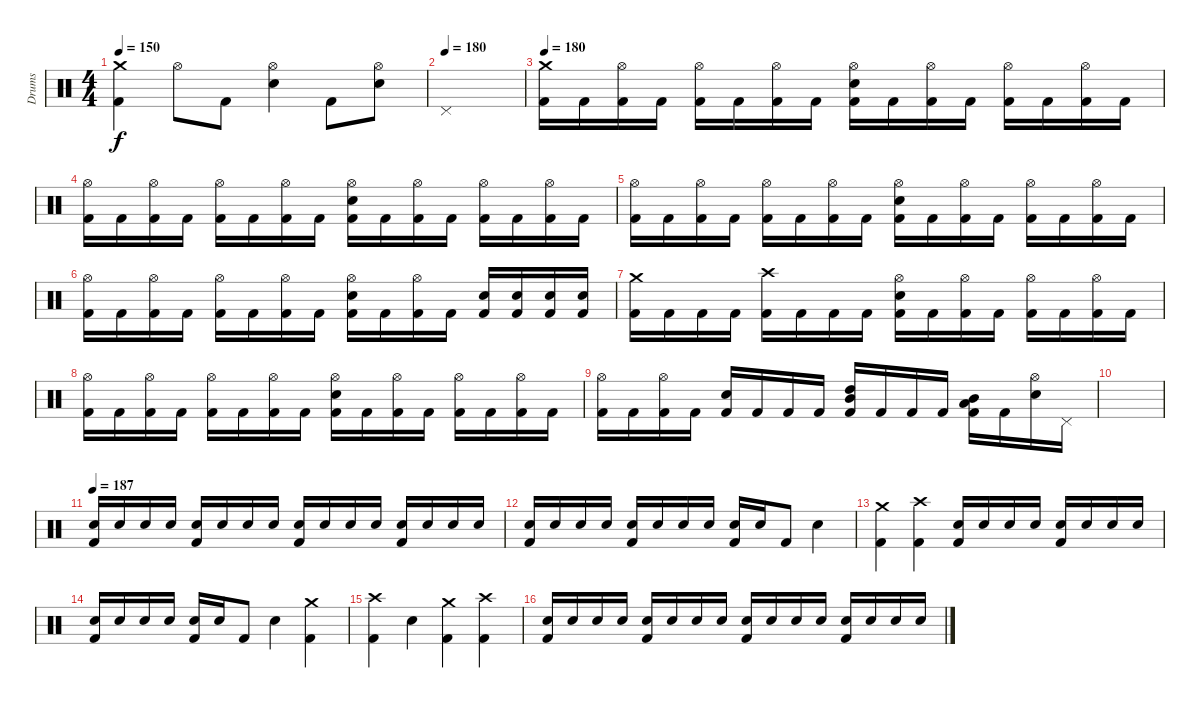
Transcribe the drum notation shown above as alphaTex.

\track ("Drums" "Drums") {instrument percussion}
\staff {score}
\articulation defaults
\ts (4 4)
\tempo 150
\clef neutral
\ks c
("Crash medium (hit)" "Kick (hit) 2").4{dy f} "Hi-Hat (open)".8 "Kick (hit) 2".8 ("Hi-Hat (open)" "Electric Snare (hit)").4 "Kick (hit) 2".8 ("Hi-Hat (open)" "Electric Snare (hit)").8 |
\tempo (180)
"Pedal Hi-Hat (hit)".1 |
\tempo 180
("Crash medium (hit)" "Kick (hit) 2").16 "Kick (hit) 2".16 ("Hi-Hat (open)" "Kick (hit) 2").16 "Kick (hit) 2".16 ("Hi-Hat (open)" "Kick (hit) 2").16 "Kick (hit) 2".16 ("Hi-Hat (open)" "Kick (hit) 2").16 "Kick (hit) 2".16 ("Hi-Hat (open)" "Electric Snare (hit)" "Kick (hit) 2").16 "Kick (hit) 2".16 ("Hi-Hat (open)" "Kick (hit) 2").16 "Kick (hit) 2".16 ("Hi-Hat (open)" "Kick (hit) 2").16 "Kick (hit) 2".16 ("Hi-Hat (open)" "Kick (hit) 2").16 "Kick (hit) 2".16 |
("Hi-Hat (open)" "Kick (hit) 2").16 "Kick (hit) 2".16 ("Hi-Hat (open)" "Kick (hit) 2").16 "Kick (hit) 2".16 ("Hi-Hat (open)" "Kick (hit) 2").16 "Kick (hit) 2".16 ("Hi-Hat (open)" "Kick (hit) 2").16 "Kick (hit) 2".16 ("Hi-Hat (open)" "Electric Snare (hit)" "Kick (hit) 2").16 "Kick (hit) 2".16 ("Hi-Hat (open)" "Kick (hit) 2").16 "Kick (hit) 2".16 ("Hi-Hat (open)" "Kick (hit) 2").16 "Kick (hit) 2".16 ("Hi-Hat (open)" "Kick (hit) 2").16 "Kick (hit) 2".16 |
("Hi-Hat (open)" "Kick (hit) 2").16 "Kick (hit) 2".16 ("Hi-Hat (open)" "Kick (hit) 2").16 "Kick (hit) 2".16 ("Hi-Hat (open)" "Kick (hit) 2").16 "Kick (hit) 2".16 ("Hi-Hat (open)" "Kick (hit) 2").16 "Kick (hit) 2".16 ("Hi-Hat (open)" "Electric Snare (hit)" "Kick (hit) 2").16 "Kick (hit) 2".16 ("Hi-Hat (open)" "Kick (hit) 2").16 "Kick (hit) 2".16 ("Hi-Hat (open)" "Kick (hit) 2").16 "Kick (hit) 2".16 ("Hi-Hat (open)" "Kick (hit) 2").16 "Kick (hit) 2".16 |
("Hi-Hat (open)" "Kick (hit) 2").16 "Kick (hit) 2".16 ("Hi-Hat (open)" "Kick (hit) 2").16 "Kick (hit) 2".16 ("Hi-Hat (open)" "Kick (hit) 2").16 "Kick (hit) 2".16 ("Hi-Hat (open)" "Kick (hit) 2").16 "Kick (hit) 2".16 ("Hi-Hat (open)" "Electric Snare (hit)" "Kick (hit) 2").16 "Kick (hit) 2".16 ("Hi-Hat (open)" "Kick (hit) 2").16 "Kick (hit) 2".16 ("Electric Snare (hit)" "Kick (hit) 2").16 ("Electric Snare (hit)" "Kick (hit) 2").16 ("Electric Snare (hit)" "Kick (hit) 2").16 ("Electric Snare (hit)" "Kick (hit) 2").16 |
("Crash medium (hit)" "Kick (hit) 2").16 "Kick (hit) 2".16 "Kick (hit) 2".16 "Kick (hit) 2".16 ("Crash high (hit)" "Kick (hit) 2").16 "Kick (hit) 2".16 "Kick (hit) 2".16 "Kick (hit) 2".16 ("Hi-Hat (open)" "Electric Snare (hit)" "Kick (hit) 2").16 "Kick (hit) 2".16 ("Hi-Hat (open)" "Kick (hit) 2").16 "Kick (hit) 2".16 ("Hi-Hat (open)" "Kick (hit) 2").16 "Kick (hit) 2".16 ("Hi-Hat (open)" "Kick (hit) 2").16 "Kick (hit) 2".16 |
("Hi-Hat (open)" "Kick (hit) 2").16 "Kick (hit) 2".16 ("Hi-Hat (open)" "Kick (hit) 2").16 "Kick (hit) 2".16 ("Hi-Hat (open)" "Kick (hit) 2").16 "Kick (hit) 2".16 ("Hi-Hat (open)" "Kick (hit) 2").16 "Kick (hit) 2".16 ("Hi-Hat (open)" "Electric Snare (hit)" "Kick (hit) 2").16 "Kick (hit) 2".16 ("Hi-Hat (open)" "Kick (hit) 2").16 "Kick (hit) 2".16 ("Hi-Hat (open)" "Kick (hit) 2").16 "Kick (hit) 2".16 ("Hi-Hat (open)" "Kick (hit) 2").16 "Kick (hit) 2".16 |
("Hi-Hat (open)" "Kick (hit) 2").16 "Kick (hit) 2".16 ("Hi-Hat (open)" "Kick (hit) 2").16 "Kick (hit) 2".16 ("Electric Snare (hit)" "Kick (hit) 2").16 "Kick (hit) 2".16 "Kick (hit) 2".16 "Kick (hit) 2".16 ("High Tom (hit)" "Mid Tom (hit)" "Kick (hit) 2").16 "Kick (hit) 2".16 "Kick (hit) 2".16 "Kick (hit) 2".16 ("Mid Tom (hit)" "Low Tom (hit)" "Kick (hit) 2").16 "Kick (hit) 2".16 ("Hi-Hat (open)" "Electric Snare (hit)").16 "Pedal Hi-Hat (hit)".16 |
|
\tempo 187
("Electric Snare (hit)" "Kick (hit) 2").16 "Electric Snare (hit)".16 "Electric Snare (hit)".16 "Electric Snare (hit)".16 ("Electric Snare (hit)" "Kick (hit) 2").16 "Electric Snare (hit)".16 "Electric Snare (hit)".16 "Electric Snare (hit)".16 ("Electric Snare (hit)" "Kick (hit) 2").16 "Electric Snare (hit)".16 "Electric Snare (hit)".16 "Electric Snare (hit)".16 ("Electric Snare (hit)" "Kick (hit) 2").16 "Electric Snare (hit)".16 "Electric Snare (hit)".16 "Electric Snare (hit)".16 |
("Electric Snare (hit)" "Kick (hit) 2").16 "Electric Snare (hit)".16 "Electric Snare (hit)".16 "Electric Snare (hit)".16 ("Electric Snare (hit)" "Kick (hit) 2").16 "Electric Snare (hit)".16 "Electric Snare (hit)".16 "Electric Snare (hit)".16 ("Electric Snare (hit)" "Kick (hit) 2").16 "Electric Snare (hit)".16 "Kick (hit) 2".8 "Electric Snare (hit)".4 |
("Crash medium (hit)" "Kick (hit) 2").4 ("Crash high (hit)" "Kick (hit) 2").4 ("Electric Snare (hit)" "Kick (hit) 2").16 "Electric Snare (hit)".16 "Electric Snare (hit)".16 "Electric Snare (hit)".16 ("Electric Snare (hit)" "Kick (hit) 2").16 "Electric Snare (hit)".16 "Electric Snare (hit)".16 "Electric Snare (hit)".16 |
("Electric Snare (hit)" "Kick (hit) 2").16 "Electric Snare (hit)".16 "Electric Snare (hit)".16 "Electric Snare (hit)".16 ("Electric Snare (hit)" "Kick (hit) 2").16 "Electric Snare (hit)".16 "Kick (hit) 2".8 "Electric Snare (hit)".4 ("Crash medium (hit)" "Kick (hit) 2").4 |
("Crash high (hit)" "Kick (hit) 2").4 "Electric Snare (hit)".4 ("Crash medium (hit)" "Kick (hit) 2").4 ("Crash high (hit)" "Kick (hit) 2").4 |
("Electric Snare (hit)" "Kick (hit) 2").16 "Electric Snare (hit)".16 "Electric Snare (hit)".16 "Electric Snare (hit)".16 ("Electric Snare (hit)" "Kick (hit) 2").16 "Electric Snare (hit)".16 "Electric Snare (hit)".16 "Electric Snare (hit)".16 ("Electric Snare (hit)" "Kick (hit) 2").16 "Electric Snare (hit)".16 "Electric Snare (hit)".16 "Electric Snare (hit)".16 ("Electric Snare (hit)" "Kick (hit) 2").16 "Electric Snare (hit)".16 "Electric Snare (hit)".16 "Electric Snare (hit)".16
